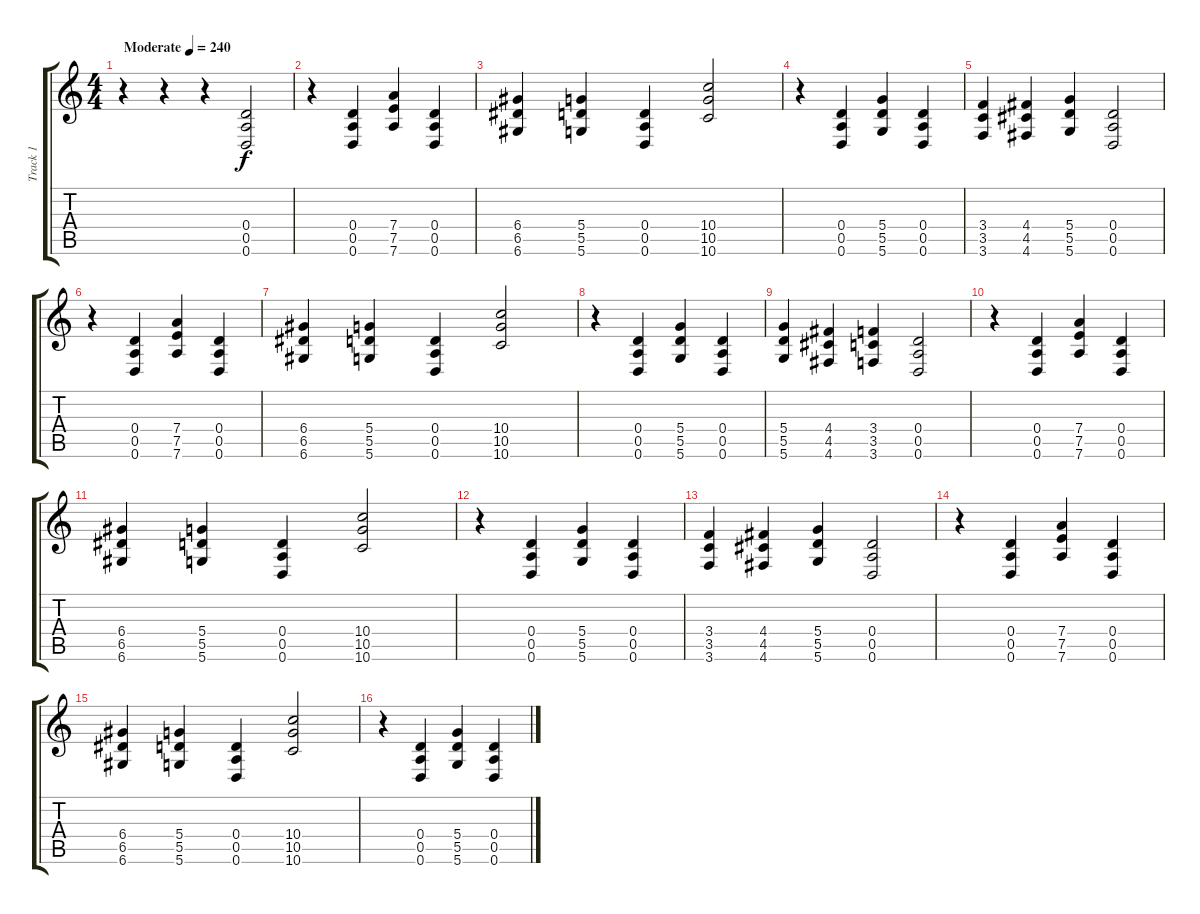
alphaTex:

\track ("Track 1" "Track 1") {instrument distortionguitar}
\staff {score tabs}
\tuning (E4 B3 G3 D3 A2 D2) {hide}
\ts (4 4)
\tempo (240 "Moderate")
\clef g2
\ks c
r.4{dy f instrument distortionguitar} r.4 r.4 (0.4 0.5 0.6).2 |
r.4 (0.4 0.5 0.6).4 (7.4 7.5 7.6).4 (0.4 0.5 0.6).4 |
(6.4 6.5 6.6).4 (5.4 5.5 5.6).4 (0.4 0.5 0.6).4 (10.4 10.5 10.6).2 |
r.4 (0.4 0.5 0.6).4 (5.4 5.5 5.6).4 (0.4 0.5 0.6).4 |
(3.4 3.5 3.6).4 (4.4 4.5 4.6).4 (5.4 5.5 5.6).4 (0.4 0.5 0.6).2 |
r.4 (0.4 0.5 0.6).4 (7.4 7.5 7.6).4 (0.4 0.5 0.6).4 |
(6.4 6.5 6.6).4 (5.4 5.5 5.6).4 (0.4 0.5 0.6).4 (10.4 10.5 10.6).2 |
r.4 (0.4 0.5 0.6).4 (5.4 5.5 5.6).4 (0.4 0.5 0.6).4 |
(5.4 5.5 5.6).4 (4.4 4.5 4.6).4 (3.4 3.5 3.6).4 (0.4 0.5 0.6).2 |
r.4 (0.4 0.5 0.6).4 (7.4 7.5 7.6).4 (0.4 0.5 0.6).4 |
(6.4 6.5 6.6).4 (5.4 5.5 5.6).4 (0.4 0.5 0.6).4 (10.4 10.5 10.6).2 |
r.4 (0.4 0.5 0.6).4 (5.4 5.5 5.6).4 (0.4 0.5 0.6).4 |
(3.4 3.5 3.6).4 (4.4 4.5 4.6).4 (5.4 5.5 5.6).4 (0.4 0.5 0.6).2 |
r.4 (0.4 0.5 0.6).4 (7.4 7.5 7.6).4 (0.4 0.5 0.6).4 |
(6.4 6.5 6.6).4 (5.4 5.5 5.6).4 (0.4 0.5 0.6).4 (10.4 10.5 10.6).2 |
r.4 (0.4 0.5 0.6).4 (5.4 5.5 5.6).4 (0.4 0.5 0.6).4
